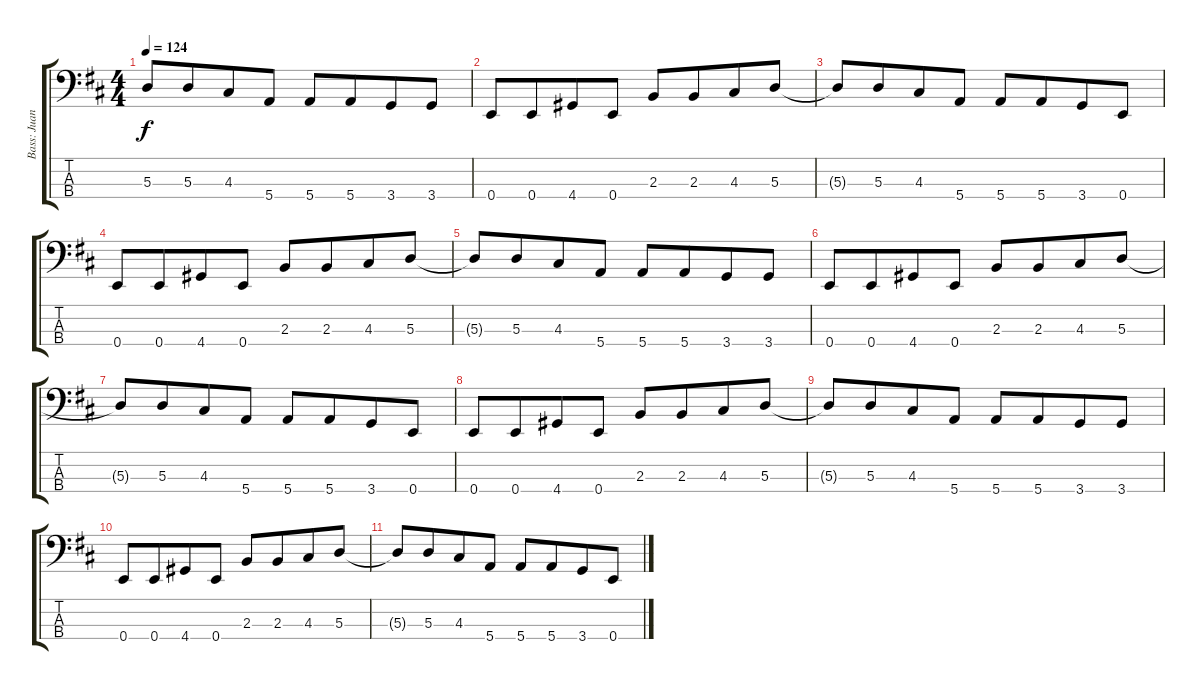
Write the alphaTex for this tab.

\track ("Bass: Juan" "Bass: Juan") {instrument electricbassfinger}
\staff {score tabs}
\tuning (G2 D2 A1 E1) {hide}
\ts (4 4)
\tempo 124
\clef f4
\ks d
5.3{t}.8{dy f} 5.3.8{beam merge} 4.3.8 5.4.8 5.4.8 5.4.8{beam merge} 3.4.8 3.4.8 |
0.4.8 0.4.8{beam merge} 4.4.8 0.4.8 2.3.8 2.3.8{beam merge} 4.3.8 5.3.8 |
5.3{t}.8 5.3.8{beam merge} 4.3.8 5.4.8 5.4.8 5.4.8{beam merge} 3.4.8 0.4.8 |
0.4.8 0.4.8{beam merge} 4.4.8 0.4.8 2.3.8 2.3.8{beam merge} 4.3.8 5.3.8 |
5.3{t}.8 5.3.8{beam merge} 4.3.8 5.4.8 5.4.8 5.4.8{beam merge} 3.4.8 3.4.8 |
0.4.8 0.4.8{beam merge} 4.4.8 0.4.8 2.3.8 2.3.8{beam merge} 4.3.8 5.3.8 |
5.3{t}.8 5.3.8{beam merge} 4.3.8 5.4.8 5.4.8 5.4.8{beam merge} 3.4.8 0.4.8 |
0.4.8 0.4.8{beam merge} 4.4.8 0.4.8 2.3.8 2.3.8{beam merge} 4.3.8 5.3.8 |
5.3{t}.8 5.3.8{beam merge} 4.3.8 5.4.8 5.4.8 5.4.8{beam merge} 3.4.8 3.4.8 |
0.4.8 0.4.8{beam merge} 4.4.8 0.4.8 2.3.8 2.3.8{beam merge} 4.3.8 5.3.8 |
5.3{t}.8 5.3.8{beam merge} 4.3.8 5.4.8 5.4.8 5.4.8{beam merge} 3.4.8 0.4.8
